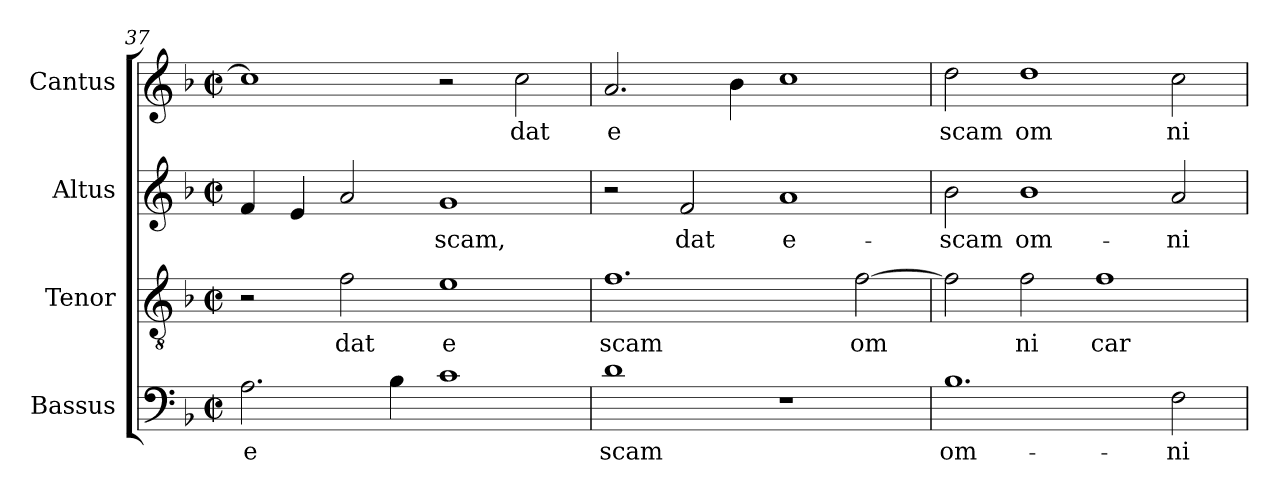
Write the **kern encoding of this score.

**kern	**text	**kern	**text	**kern	**text	**kern	**text
*part4	*part4	*part3	*part3	*part2	*part2	*part1	*part1
*staff4	*staff4	*staff3	*staff3	*staff2	*staff2	*staff1	*staff1
*I"Bassus	*	*I"Tenor	*	*I"Altus	*	*I"Cantus	*
*clefF4	*	*clefGv2	*	*clefG2	*	*clefG2	*
*k[b-]	*	*k[b-]	*	*k[b-]	*	*k[b-]	*
*F:	*	*F:	*	*F:	*	*F:	*
*M2/2	*	*M2/2	*	*M2/2	*	*M2/2	*
*met(c|)	*	*met(c|)	*	*met(c|)	*	*met(c|)	*
=37	=37	=37	=37	=37	=37	=37	=37
!	!LO:LY:b:cj	!	!	!	!LO:LY:b:cj	!	!LO:LY:b:cj
2.A\	e	2r	.	4f/	.	1cc]	.
!	!	!	!	!	!LO:LY:b:cj	!	!
.	.	.	.	4e/	.	.	.
!	!	!	!LO:LY:b:cj	!	!LO:LY:b:cj	!	!
.	.	2f\	dat	2a/	.	.	.
!	!LO:LY:b:cj	!	!	!	!	!	!
4B-\	.	.	.	.	.	.	.
!	!LO:LY:b:cj	!	!LO:LY:b:cj	!	!LO:LY:b:cj	!	!
1c	.	1e	e	1g	scam,	2r	.
!	!	!	!	!	!	!	!LO:LY:b:cj
.	.	.	.	.	.	2cc\	dat
!!LO:LB:g=z
=38	=38	=38	=38	=38	=38	=38	=38
!	!LO:LY:b:cj	!	!LO:LY:b:cj	!	!	!	!LO:LY:b:cj
1d	scam	1.f	scam	2r	.	2.a/	e
!	!	!	!	!	!LO:LY:b:cj	!	!
.	.	.	.	2f/	dat	.	.
!	!	!	!	!	!	!	!LO:LY:b:cj
.	.	.	.	.	.	4b-\	.
!	!	!	!	!	!LO:LY:b:cj	!	!LO:LY:b:cj
1r	.	.	.	1a	e-	1cc	.
!	!	!	!LO:LY:b:cj	!	!	!	!
.	.	[>2f\	om	.	.	.	.
=39	=39	=39	=39	=39	=39	=39	=39
!	!LO:LY:b:cj	!	!LO:LY:b:cj	!	!LO:LY:b:cj	!	!LO:LY:b:cj
1.B-	om-	2f\]	.	2b-\	-scam	2dd\	scam
!	!	!	!LO:LY:b:cj	!	!LO:LY:b:cj	!	!LO:LY:b:cj
.	.	2f\	ni	1b-	om-	1dd	om
!	!	!	!LO:LY:b:cj	!	!	!	!
.	.	1f	car	.	.	.	.
!	!LO:LY:b:cj	!	!	!	!LO:LY:b:cj	!	!LO:LY:b:cj
2F\	-ni	.	.	2a/	-ni	2cc\	ni
=	=	=	=	=	=	=	=
*-	*-	*-	*-	*-	*-	*-	*-
